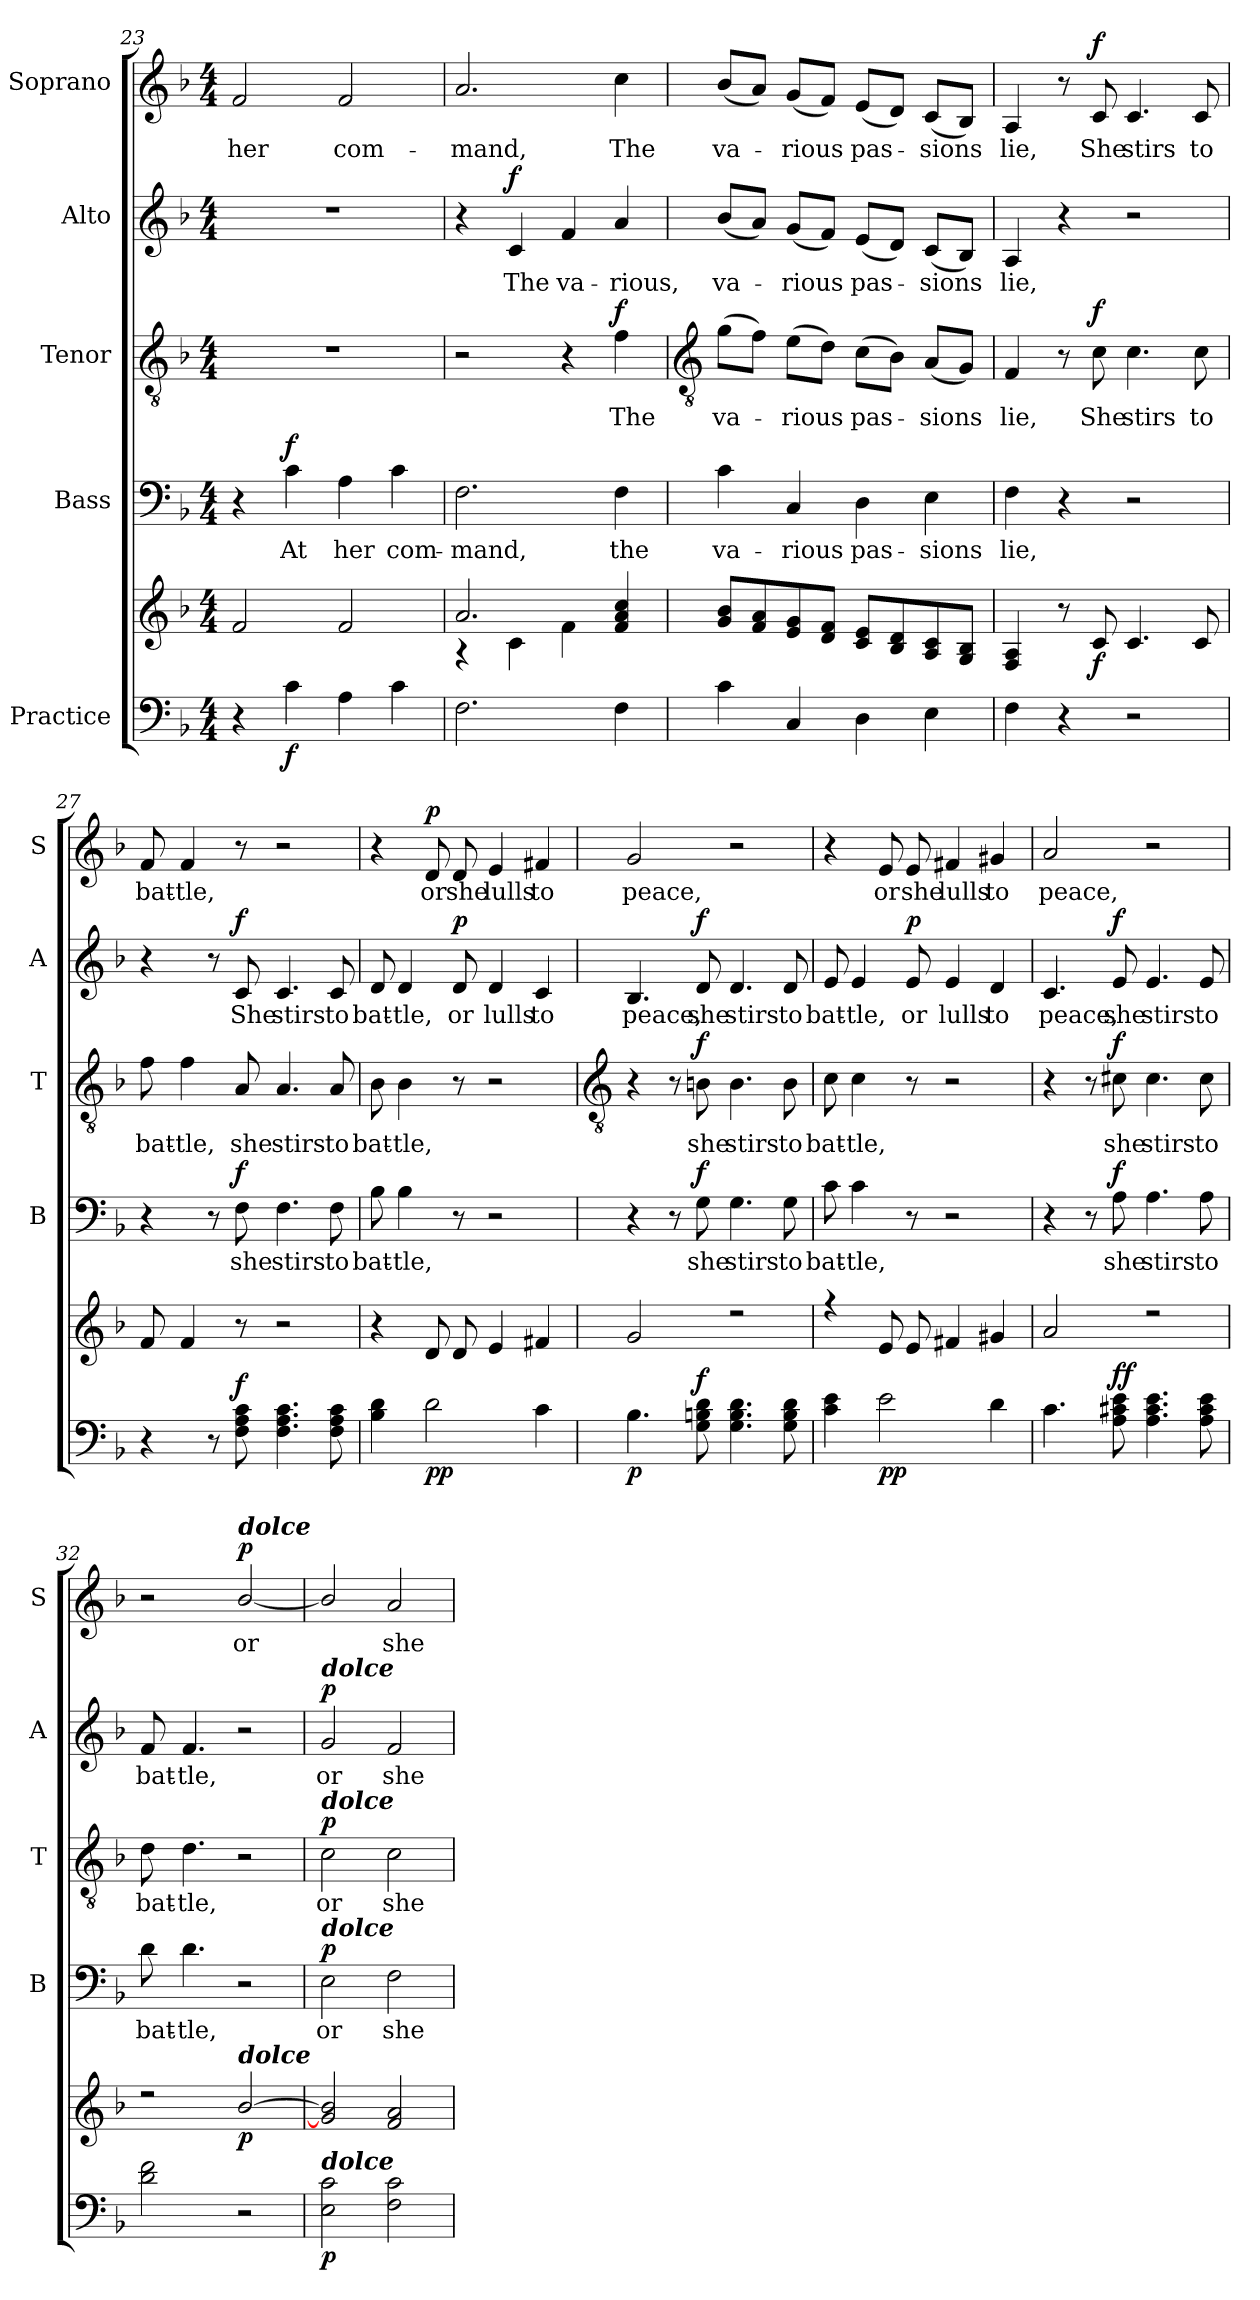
**kern	**kern	**dynam	**kern	**text	**dynam	**kern	**text	**dynam	**kern	**text	**dynam	**kern	**text	**dynam
*part5	*part5	*part5	*part4	*part4	*part4	*part3	*part3	*part3	*part2	*part2	*part2	*part1	*part1	*part1
*staff6	*staff5	*staff5/6	*staff4	*staff4	*staff4	*staff3	*staff3	*staff3	*staff2	*staff2	*staff2	*staff1	*staff1	*staff1
*I"Practice	*	*	*I"Bass	*	*	*I"Tenor	*	*	*I"Alto	*	*	*I"Soprano	*	*
*	*	*	*I'B	*	*	*I'T	*	*	*I'A	*	*	*I'S	*	*
*clefF4	*clefG2	*	*clefF4	*	*	*clefGv2	*	*	*clefG2	*	*	*clefG2	*	*
*k[b-]	*k[b-]	*	*k[b-]	*	*	*k[b-]	*	*	*k[b-]	*	*	*k[b-]	*	*
*F:	*F:	*	*F:	*	*	*F:	*	*	*F:	*	*	*F:	*	*
*M4/4	*M4/4	*	*M4/4	*	*	*M4/4	*	*	*M4/4	*	*	*M4/4	*	*
=23	=23	=23	=23	=23	=23	=23	=23	=23	=23	=23	=23	=23	=23	=23
*	*^	*	*	*	*	*	*	*	*	*	*	*	*	*
!	!	!	!	!	!	!	!	!	!	!	!	!	!	!LO:LY:b	!
4r	2f/	1ryy	.	4r	.	.	1r	.	.	1r	.	.	2f	her	.
!	!	!	!LO:DY:b=2	!	!LO:LY:b	!LO:DY:b	!	!	!	!	!	!	!	!	!
4c	.	.	f	4c	At	f	.	.	.	.	.	.	.	.	.
!	!	!	!	!	!LO:LY:b	!	!	!	!	!	!	!	!	!LO:LY:b	!
4A	2f/	.	.	4A	her	.	.	.	.	.	.	.	2f	com-	.
!	!	!	!	!	!LO:LY:b	!	!	!	!	!	!	!	!	!	!
4c	.	.	.	4c	com-	.	.	.	.	.	.	.	.	.	.
=24	=24	=24	=24	=24	=24	=24	=24	=24	=24	=24	=24	=24	=24	=24	=24
!	!	!	!	!	!LO:LY:b	!	!	!	!	!	!	!	!	!LO:LY:b	!
2.F	2.a/	4r	.	2.F	-mand,	.	2r	.	.	4r	.	.	2.a	-mand,	.
!	!	!	!	!	!	!	!	!	!	!	!LO:LY:b	!LO:DY:b	!	!	!
.	.	4c\	.	.	.	.	.	.	.	4c	The	f	.	.	.
!	!	!	!	!	!	!	!	!	!	!	!LO:LY:b	!	!	!	!
.	.	4f\	.	.	.	.	4r	.	.	4f	va-	.	.	.	.
!	!	!	!	!	!LO:LY:b	!	!	!LO:LY:b	!LO:DY:b	!	!LO:LY:b	!	!	!LO:LY:b	!
4F	4f/ 4a/ 4cc/	4ryy	.	4F	the	.	4f	The	f	4a	-rious,	.	4cc	The	.
*	*v	*v	*	*	*	*	*	*	*	*	*	*	*	*	*
!!LO:LB:g=z
=25	=25	=25	=25	=25	=25	=25	=25	=25	=25	=25	=25	=25	=25	=25
*	*	*	*	*	*	*clefGv2	*	*	*	*	*	*	*	*
*	*^	*	*	*	*	*	*	*	*	*	*	*	*	*
!	!	!	!	!	!LO:LY:b	!	!	!LO:LY:b	!	!	!LO:LY:b	!	!	!LO:LY:b	!
*	*v	*v	*	*	*	*	*	*	*	*	*	*	*	*	*
4c	8g 8b-L	.	4c	va-	.	(>8gL	va-	.	(<8b-L	va-	.	(<8b-L	va-	.
.	8f 8a	.	.	.	.	8fJ)	.	.	8aJ)	.	.	8aJ)	.	.
!	!	!	!	!LO:LY:b	!	!	!LO:LY:b	!	!	!LO:LY:b	!	!	!LO:LY:b	!
4C	8e 8g	.	4C	-rious	.	(>8eL	rious	.	(<8gL	rious	.	(<8gL	rious	.
.	8d 8fJ	.	.	.	.	8dJ)	.	.	8fJ)	.	.	8fJ)	.	.
!	!	!	!	!LO:LY:b	!	!	!LO:LY:b	!	!	!LO:LY:b	!	!	!LO:LY:b	!
4D	8c 8eL	.	4D	pas-	.	(>8cL	pas-	.	(<8eL	pas-	.	(<8eL	pas-	.
.	8B- 8d	.	.	.	.	8B-J)	.	.	8dJ)	.	.	8dJ)	.	.
!	!	!	!	!LO:LY:b	!	!	!LO:LY:b	!	!	!LO:LY:b	!	!	!LO:LY:b	!
4E	8A 8c	.	4E	-sions	.	(<8AL	sions	.	(<8cL	sions	.	(<8cL	sions	.
.	8G 8B-J	.	.	.	.	8GJ)	.	.	8B-J)	.	.	8B-J)	.	.
=26	=26	=26	=26	=26	=26	=26	=26	=26	=26	=26	=26	=26	=26	=26
!	!	!	!	!LO:LY:b	!	!	!LO:LY:b	!	!	!LO:LY:b	!	!	!LO:LY:b	!
4F	4F 4A	.	4F	lie,	.	4F	lie,	.	4A	lie,	.	4A	lie,	.
4r	8r	.	4r	.	.	8r	.	.	4r	.	.	8r	.	.
!	!	!LO:DY:b	!	!	!	!	!LO:LY:b	!LO:DY:b	!	!	!	!	!LO:LY:b	!LO:DY:b
.	8c	f	.	.	.	8c	She	f	.	.	.	8c	She	f
!	!	!	!	!	!	!	!LO:LY:b	!	!	!	!	!	!LO:LY:b	!
2r	4.c	.	2r	.	.	4.c	stirs	.	2r	.	.	4.c	stirs	.
!	!	!	!	!	!	!	!LO:LY:b	!	!	!	!	!	!LO:LY:b	!
.	8c	.	.	.	.	8c	to	.	.	.	.	8c	to	.
=27	=27	=27	=27	=27	=27	=27	=27	=27	=27	=27	=27	=27	=27	=27
!	!	!	!	!	!	!	!LO:LY:b	!	!	!	!	!	!LO:LY:b	!
4r	8f	.	4r	.	.	8f	bat-	.	4r	.	.	8f	bat-	.
!	!	!	!	!	!	!	!LO:LY:b	!	!	!	!	!	!LO:LY:b	!
.	4f	.	.	.	.	4f	-tle,	.	.	.	.	4f	-tle,	.
8r	.	.	8r	.	.	.	.	.	8r	.	.	.	.	.
!	!	!LO:DY:a=2	!	!LO:LY:b	!LO:DY:b	!	!LO:LY:b	!	!	!LO:LY:b	!LO:DY:b	!	!	!
8F 8A 8c	8r	f	8F	she	f	8A	she	.	8c	She	f	8r	.	.
!	!	!	!	!LO:LY:b	!	!	!LO:LY:b	!	!	!LO:LY:b	!	!	!	!
4.F 4.A 4.c	2r	.	4.F	stirs	.	4.A	stirs	.	4.c	stirs	.	2r	.	.
!	!	!	!	!LO:LY:b	!	!	!LO:LY:b	!	!	!LO:LY:b	!	!	!	!
8F 8A 8c	.	.	8F	to	.	8A	to	.	8c	to	.	.	.	.
=28	=28	=28	=28	=28	=28	=28	=28	=28	=28	=28	=28	=28	=28	=28
!	!	!	!	!LO:LY:b	!	!	!LO:LY:b	!	!	!LO:LY:b	!	!	!	!
4B- 4d	4r	.	8B-	bat-	.	8B-	bat-	.	8d	bat-	.	4r	.	.
!	!	!	!	!LO:LY:b	!	!	!LO:LY:b	!	!	!LO:LY:b	!	!	!	!
.	.	.	4B-	-tle,	.	4B-	-tle,	.	4d	-tle,	.	.	.	.
!	!	!LO:DY:b=2	!	!	!	!	!	!	!	!	!	!	!LO:LY:b	!
!	!	!LO:DY:n=1:b	!	!	!	!	!	!	!	!	!	!	!	!LO:DY:b
2d	8d	p p	.	.	.	.	.	.	.	.	.	8d	or	p
!	!	!	!	!	!	!	!	!	!	!LO:LY:b	!LO:DY:b	!	!LO:LY:b	!
.	8d	.	8r	.	.	8r	.	.	8d	or	p	8d	she	.
!	!	!	!	!	!	!	!	!	!	!LO:LY:b	!	!	!LO:LY:b	!
.	4e	.	2r	.	.	2r	.	.	4d	lulls	.	4e	lulls	.
!	!	!	!	!	!	!	!	!	!	!LO:LY:b	!	!	!LO:LY:b	!
4c	4f#X	.	.	.	.	.	.	.	4c	to	.	4f#X	to	.
!!LO:LB:g=z
=29	=29	=29	=29	=29	=29	=29	=29	=29	=29	=29	=29	=29	=29	=29
*	*	*	*	*	*	*clefGv2	*	*	*	*	*	*	*	*
*	*^	*	*	*	*	*	*	*	*	*	*	*	*	*
!	!	!	!LO:DY:b=2	!	!	!	!	!	!	!	!LO:LY:b	!	!	!LO:LY:b	!
4.B-	2g/	1ryy	p	4r	.	.	4r	.	.	4.B-	peace,	.	2g	peace,	.
.	.	.	.	8r	.	.	8r	.	.	.	.	.	.	.	.
!	!	!	!LO:DY:a=2	!	!LO:LY:b	!LO:DY:b	!	!LO:LY:b	!LO:DY:b	!	!LO:LY:b	!LO:DY:b	!	!	!
8G 8Bn 8d	.	.	f	8G	she	f	8Bn	she	f	8d	she	f	.	.	.
!	!	!	!	!	!LO:LY:b	!	!	!LO:LY:b	!	!	!LO:LY:b	!	!	!	!
4.G 4.B 4.d	2r	.	.	4.G	stirs	.	4.B	stirs	.	4.d	stirs	.	2r	.	.
!	!	!	!	!	!LO:LY:b	!	!	!LO:LY:b	!	!	!LO:LY:b	!	!	!	!
8G 8B 8d	.	.	.	8G	to	.	8B	to	.	8d	to	.	.	.	.
=30	=30	=30	=30	=30	=30	=30	=30	=30	=30	=30	=30	=30	=30	=30	=30
!	!	!	!	!	!LO:LY:b	!	!	!LO:LY:b	!	!	!LO:LY:b	!	!	!	!
4c 4e	4r	1ryy	.	8c	bat-	.	8c	bat-	.	8e	bat-	.	4r	.	.
!	!	!	!	!	!LO:LY:b	!	!	!LO:LY:b	!	!	!LO:LY:b	!	!	!	!
.	.	.	.	4c	-tle,	.	4c	-tle,	.	4e	-tle,	.	.	.	.
!	!	!	!LO:DY:b=2	!	!	!	!	!	!	!	!	!	!	!LO:LY:b	!
!	!	!	!LO:DY:n=1:b	!	!	!	!	!	!	!	!	!	!	!	!
2e	8e/	.	p p	.	.	.	.	.	.	.	.	.	8e	or	.
!	!	!	!	!	!	!	!	!	!	!	!LO:LY:b	!LO:DY:b	!	!LO:LY:b	!
.	8e/	.	.	8r	.	.	8r	.	.	8e	or	p	8e	she	.
!	!	!	!	!	!	!	!	!	!	!	!LO:LY:b	!	!	!LO:LY:b	!
.	4f#X/	.	.	2r	.	.	2r	.	.	4e	lulls	.	4f#X	lulls	.
!	!	!	!	!	!	!	!	!	!	!	!LO:LY:b	!	!	!LO:LY:b	!
4d	4g#X/	.	.	.	.	.	.	.	.	4d	to	.	4g#X	to	.
=31	=31	=31	=31	=31	=31	=31	=31	=31	=31	=31	=31	=31	=31	=31	=31
!	!	!	!	!	!	!	!	!	!	!	!LO:LY:b	!	!	!LO:LY:b	!
4.c	2a/	1ryy	.	4r	.	.	4r	.	.	4.c	peace,	.	2a	peace,	.
.	.	.	.	8r	.	.	8r	.	.	.	.	.	.	.	.
!	!	!	!LO:DY:b=2	!	!LO:LY:b	!	!	!LO:LY:b	!	!	!LO:LY:b	!	!	!	!
!	!	!	!LO:DY:n=1:a=2	!	!	!LO:DY:b	!	!	!LO:DY:b	!	!	!LO:DY:b	!	!	!
8A 8c#X 8e	.	.	f f	8A	she	f	8c#X	she	f	8e	she	f	.	.	.
!	!	!	!	!	!LO:LY:b	!	!	!LO:LY:b	!	!	!LO:LY:b	!	!	!	!
4.A 4.c# 4.e	2r	.	.	4.A	stirs	.	4.c#	stirs	.	4.e	stirs	.	2r	.	.
!	!	!	!	!	!LO:LY:b	!	!	!LO:LY:b	!	!	!LO:LY:b	!	!	!	!
8A 8c# 8e	.	.	.	8A	to	.	8c#	to	.	8e	to	.	.	.	.
=32	=32	=32	=32	=32	=32	=32	=32	=32	=32	=32	=32	=32	=32	=32	=32
!	!	!	!	!	!LO:LY:b	!	!	!LO:LY:b	!	!	!LO:LY:b	!	!	!	!
2d 2f	2r	1ryy	.	8d	bat-	.	8d	bat-	.	8f	bat-	.	2r	.	.
!	!	!	!	!	!LO:LY:b	!	!	!LO:LY:b	!	!	!LO:LY:b	!	!	!	!
.	.	.	.	4.d	-tle,	.	4.d	-tle,	.	4.f	-tle,	.	.	.	.
!	!	!	!	!	!	!	!	!	!	!	!	!	!LO:TX:a:Bi:t=dolce	!	!
!	!LO:TX:a:Bi:t=dolce	!	!	!	!	!	!	!	!	!	!	!	!	!	!
!	!	!	!LO:DY:b	!	!	!	!	!	!	!	!	!	!	!LO:LY:b	!LO:DY:b
2r	[2b-/	.	p	2r	.	.	2r	.	.	2r	.	.	[2b-/	or	p
=33	=33	=33	=33	=33	=33	=33	=33	=33	=33	=33	=33	=33	=33	=33	=33
!	!	!	!	!	!	!	!	!	!	!LO:TX:a:Bi:t=dolce	!	!	!	!	!
!	!	!	!	!	!	!	!LO:TX:a:Bi:t=dolce	!	!	!	!	!	!	!	!
!	!	!	!	!LO:TX:a:Bi:t=dolce	!	!	!	!	!	!	!	!	!	!	!
!LO:TX:a:Bi:t=dolce	!	!	!	!	!	!	!	!	!	!	!	!	!	!	!
!	!	!	!LO:DY:b=2	!	!LO:LY:b	!LO:DY:b	!	!LO:LY:b	!LO:DY:b	!	!LO:LY:b	!LO:DY:b	!	!	!
2E 2c	2g/] 2b-/]	1ryy	p	2E	or	p	2c	or	p	2g	or	p	2b-/]	.	.
!	!	!	!	!	!LO:LY:b	!	!	!LO:LY:b	!	!	!LO:LY:b	!	!	!LO:LY:b	!
2F 2c	2f/ 2a/	.	.	2F	she	.	2c	she	.	2f	she	.	2a	she	.
*	*v	*v	*	*	*	*	*	*	*	*	*	*	*	*	*
=	=	=	=	=	=	=	=	=	=	=	=	=	=	=
*-	*-	*-	*-	*-	*-	*-	*-	*-	*-	*-	*-	*-	*-	*-
